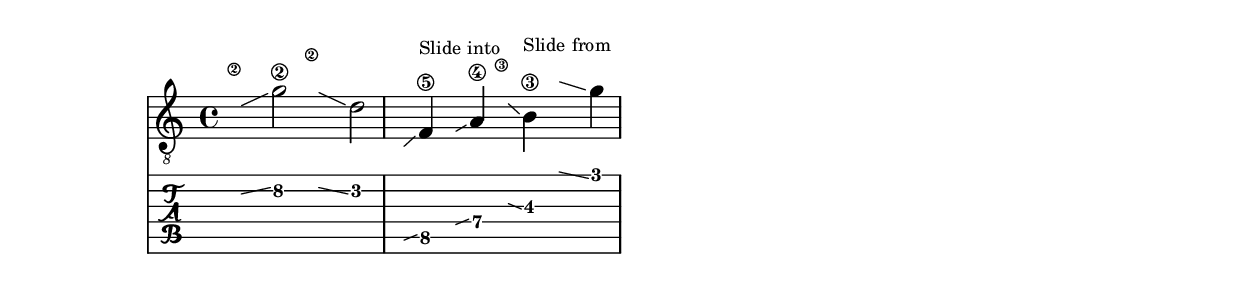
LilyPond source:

% DO NOT EDIT this file manually; it is automatically
% generated from Documentation/snippets/new
% Make any changes in Documentation/snippets/new/
% and then run scripts/auxiliar/makelsr.py
%
% This file is in the public domain.
%% Note: this file works from version 2.15.10
\version "2.15.10"

\header {
%% Translation of GIT committish: 8b93de6ce951b7b14bc7818f31019524295b990f


  texidoces = "
A diferencia de los glissandos, los @q{slides} o ligaduras pueden
partir de un punto impreciso del mástil hasta un traste específico.
Una buena forma de hacerlo es añadir una nota de mordente antes de la
nota real, como se muestra en el ejemplo siguiente.

"

  doctitlees = "Ligaduras de guitarra"

  lsrtags = "fretted-strings"

  texidoc = "
Unlike glissandos, slides may go from an imprecise point of the
fretboard to a specific fret. A good way to do that is to add a grace
hidden note before the note which is actually played, as demonstrated
in the following example.
"
  doctitle = "Guitar slides"
} % begin verbatim


%% Hide fret number: useful to draw slide into/from a casual point of
%% the fretboard.
hideFretNumber = {
  \once \override TabNoteHead #'transparent = ##t
  \once \override NoteHead #'transparent = ##t
  \once \override Stem #'transparent = ##t
  \once \override Flag #'transparent = ##t
  \once \override NoteHead #'no-ledgers = ##t
  \once \override Glissando #'(bound-details left padding) = #0.3
}

music= \relative c' {
  \grace { \hideFretNumber d8\2 \glissando s2 } g2\2
  \grace { \hideFretNumber g8\2 \glissando s2 } d2 |

  \grace { \hideFretNumber c,8 \glissando s } f4\5^\markup \tiny { Slide into }
  \grace { \hideFretNumber f8 \glissando s } a4\4
  \grace { \hideFretNumber e'8\3 \glissando s } b4\3^\markup \tiny { Slide from }
  \grace { \hideFretNumber b'8 \glissando s2 } g4 |
}

\score {
  <<
    \new Staff {
      \clef "G_8"
      \music
    }
    \new TabStaff {
      \music
    }
  >>
}
